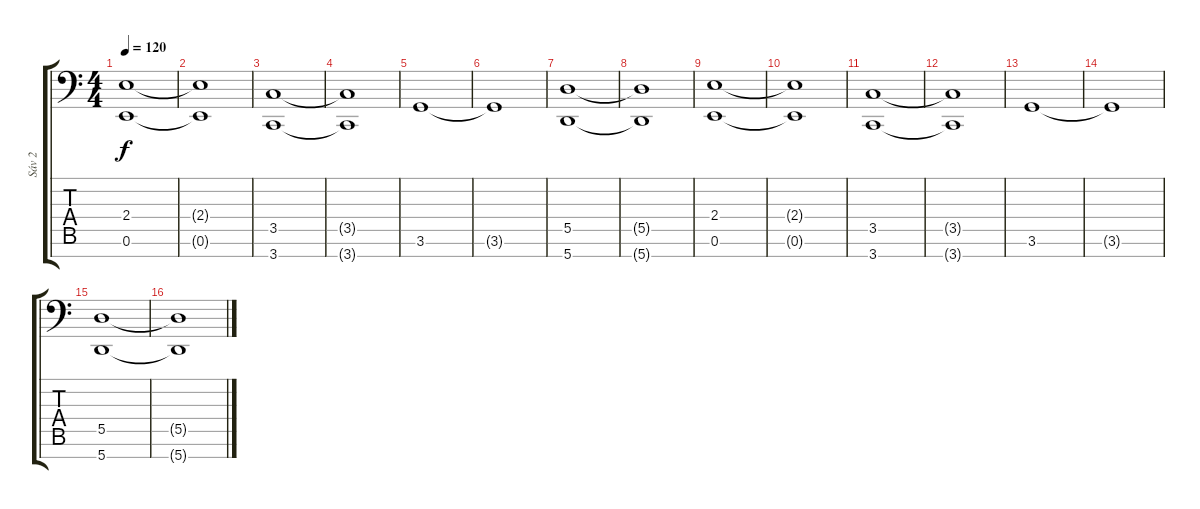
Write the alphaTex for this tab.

\track ("Sáv 2" "Sáv 2") {instrument stringensemble2}
\staff {score tabs}
\tuning (E4 B3 G3 D3 A2 E2 A1) {hide}
\ts (4 4)
\tempo 120
\clef f4
\ks c
(2.4 0.6).1{dy f} |
(2.4{t} 0.6{t}).1 |
(3.5 3.7).1 |
(3.5{t} 3.7{t}).1 |
3.6.1 |
3.6{t}.1 |
(5.5 5.7).1 |
(5.5{t} 5.7{t}).1 |
(2.4 0.6).1 |
(2.4{t} 0.6{t}).1 |
(3.5 3.7).1 |
(3.5{t} 3.7{t}).1 |
3.6.1 |
3.6{t}.1 |
(5.5 5.7).1 |
(5.5{t} 5.7{t}).1
